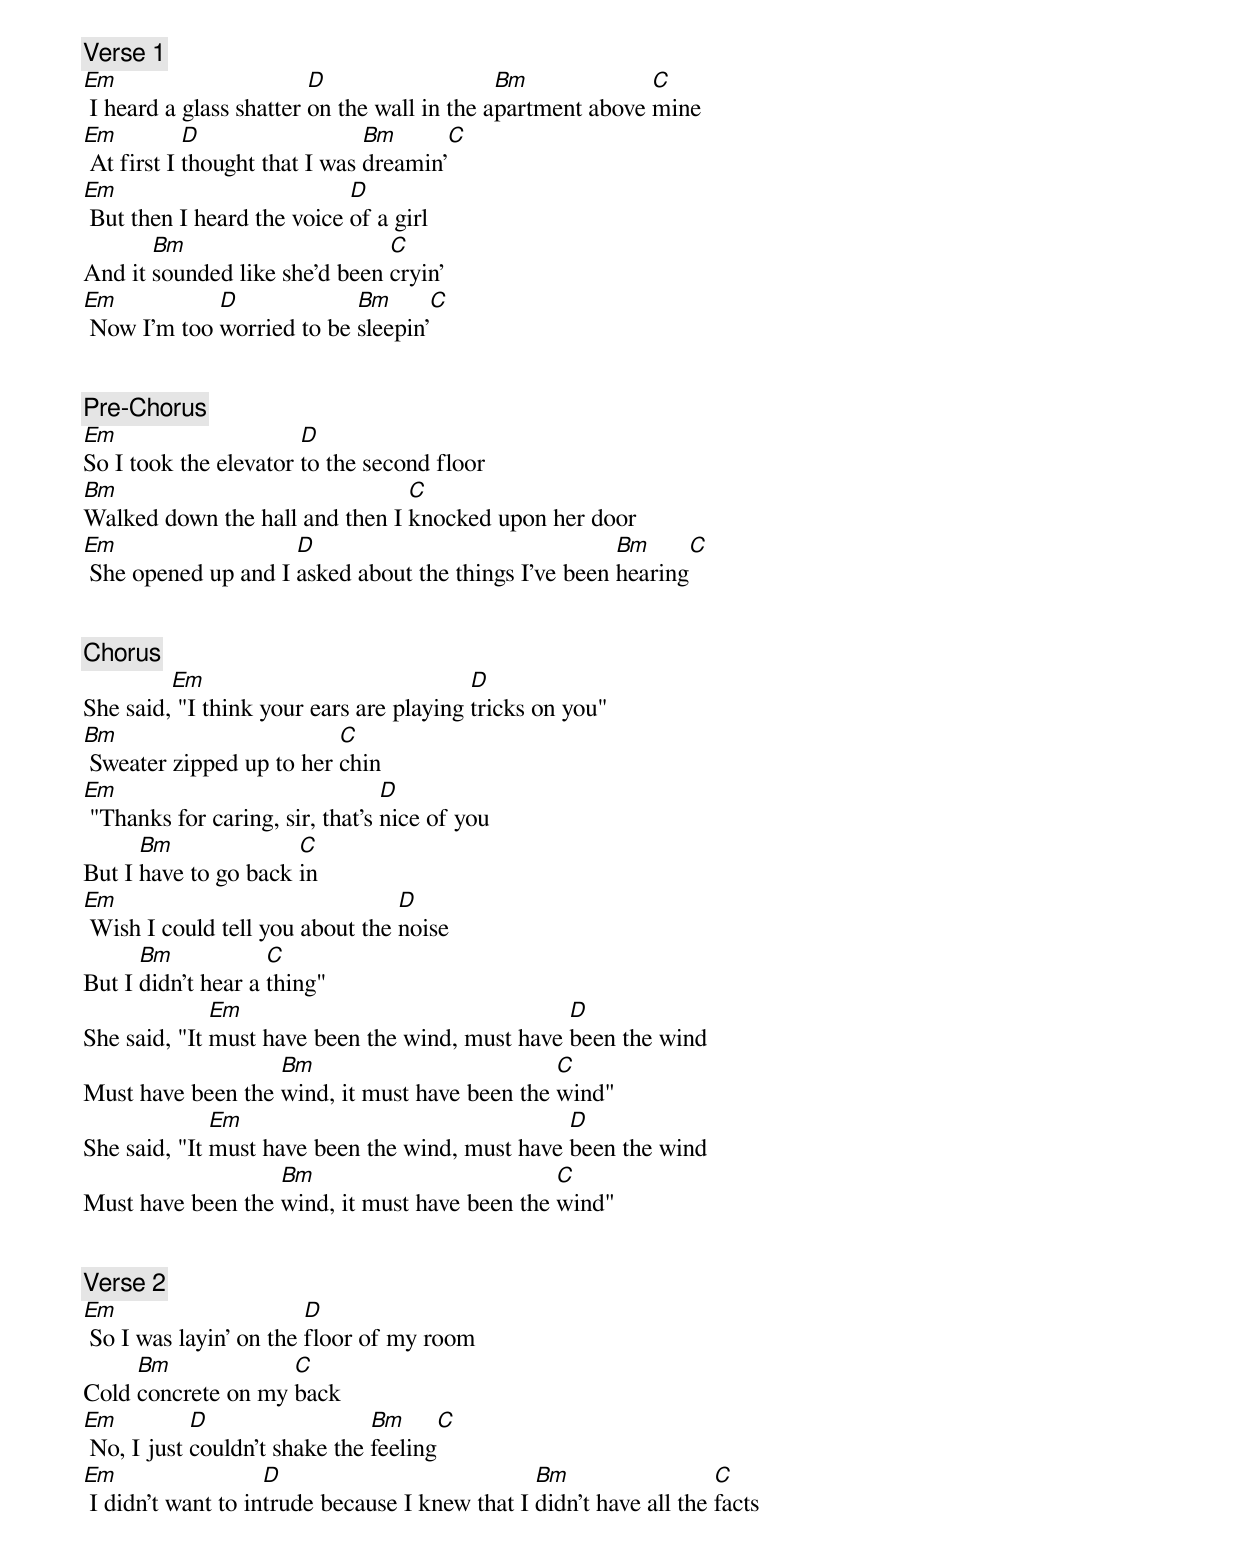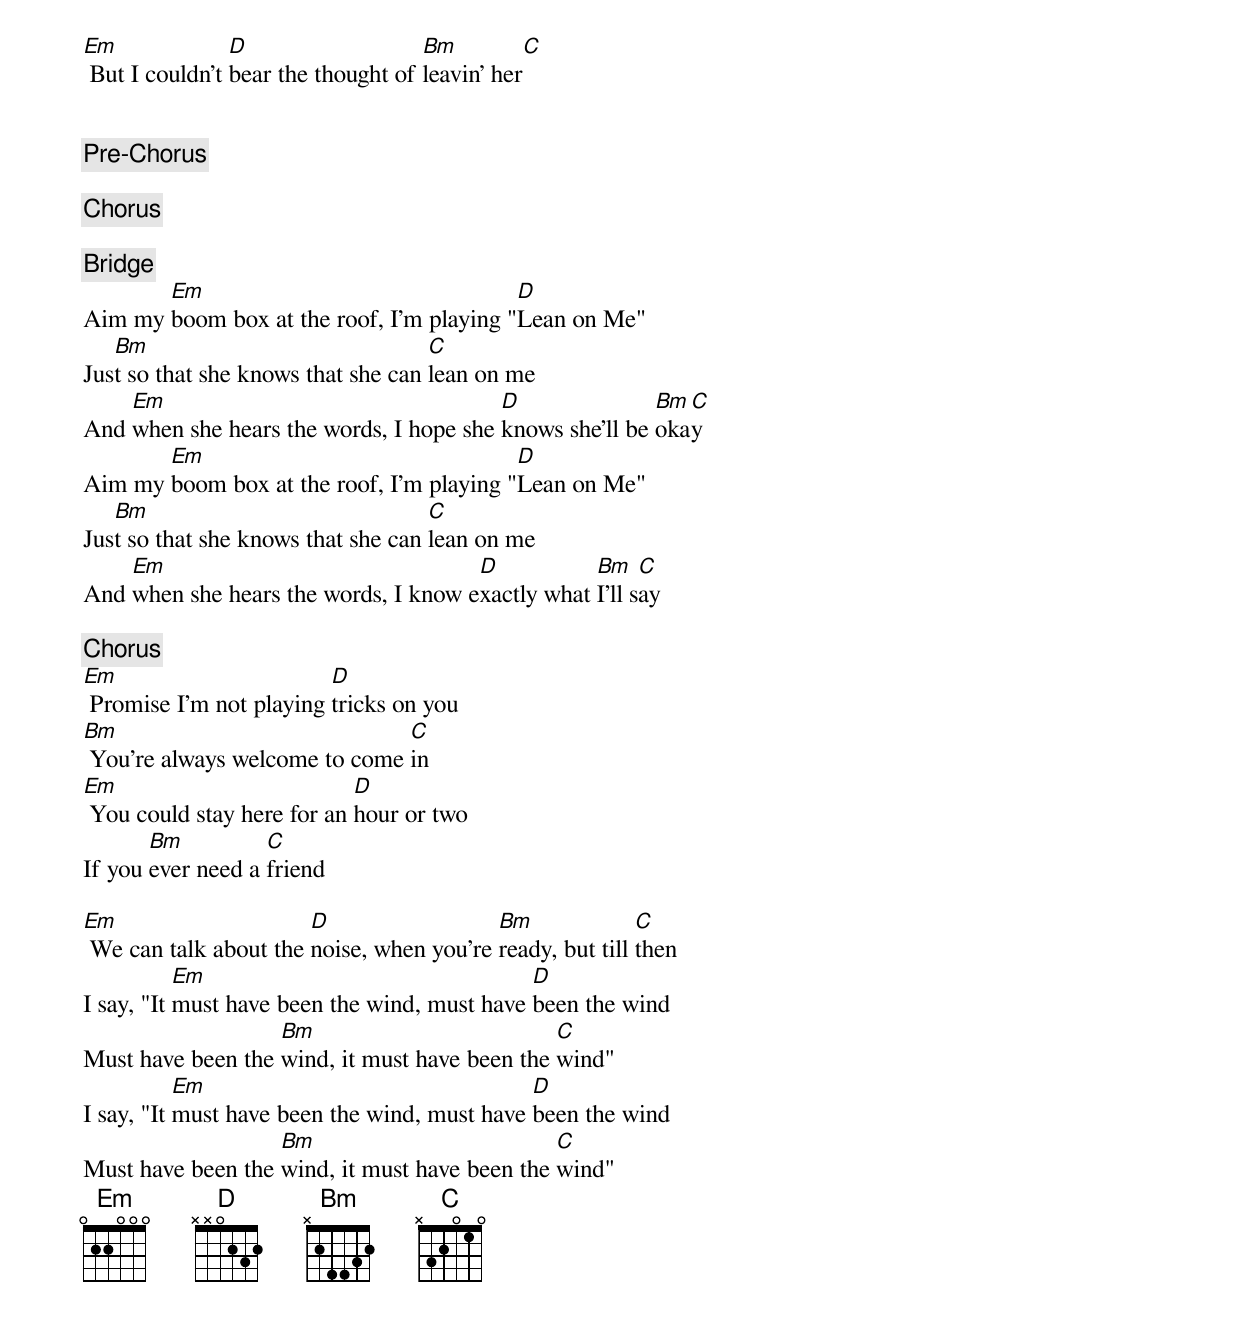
[Verse 1]
Em                       D                   Bm             C
 I heard a glass shatter on the wall in the apartment above mine
Em          D                  Bm       C
 At first I thought that I was dreamin'
Em                          D
 But then I heard the voice of a girl
       Bm                      C
And it sounded like she'd been cryin'
Em           D             Bm       C
 Now I'm too worried to be sleepin'


[Pre-Chorus]
Em                     D
So I took the elevator to the second floor
Bm                              C
Walked down the hall and then I knocked upon her door
Em                   D                                Bm      C
 She opened up and I asked about the things I've been hearing


[Chorus]
         Em                              D
She said, "I think your ears are playing tricks on you"
Bm                        C
 Sweater zipped up to her chin
Em                               D
 "Thanks for caring, sir, that's nice of you
      Bm              C
But I have to go back in
Em                               D
 Wish I could tell you about the noise
      Bm            C
But I didn't hear a thing"
              Em                                 D
She said, "It must have been the wind, must have been the wind
                   Bm                          C
Must have been the wind, it must have been the wind"
              Em                                 D
She said, "It must have been the wind, must have been the wind
                   Bm                          C
Must have been the wind, it must have been the wind"


[Verse 2]
Em                      D
 So I was layin' on the floor of my room
     Bm             C
Cold concrete on my back
Em          D                  Bm      C
 No, I just couldn't shake the feeling
Em                  D                           Bm                  C
 I didn't want to intrude because I knew that I didn't have all the facts
Em              D                   Bm          C
 But I couldn't bear the thought of leavin' her


[Pre-Chorus]

[Chorus]

[Bridge]
       Em                                 D
Aim my boom box at the roof, I'm playing "Lean on Me"
   Bm                               C
Just so that she knows that she can lean on me
    Em                                   D               Bm C
And when she hears the words, I hope she knows she'll be okay
       Em                                 D
Aim my boom box at the roof, I'm playing "Lean on Me"
   Bm                               C
Just so that she knows that she can lean on me
    Em                                D           Bm    C
And when she hears the words, I know exactly what I'll say

[Chorus]
Em                       D
 Promise I'm not playing tricks on you
Bm                             C
 You're always welcome to come in
Em                          D
 You could stay here for an hour or two
       Bm          C
If you ever need a friend

Em                     D                  Bm              C
 We can talk about the noise, when you're ready, but till then
           Em                                 D
I say, "It must have been the wind, must have been the wind
                   Bm                          C
Must have been the wind, it must have been the wind"
           Em                                 D
I say, "It must have been the wind, must have been the wind
                   Bm                          C
Must have been the wind, it must have been the wind"
